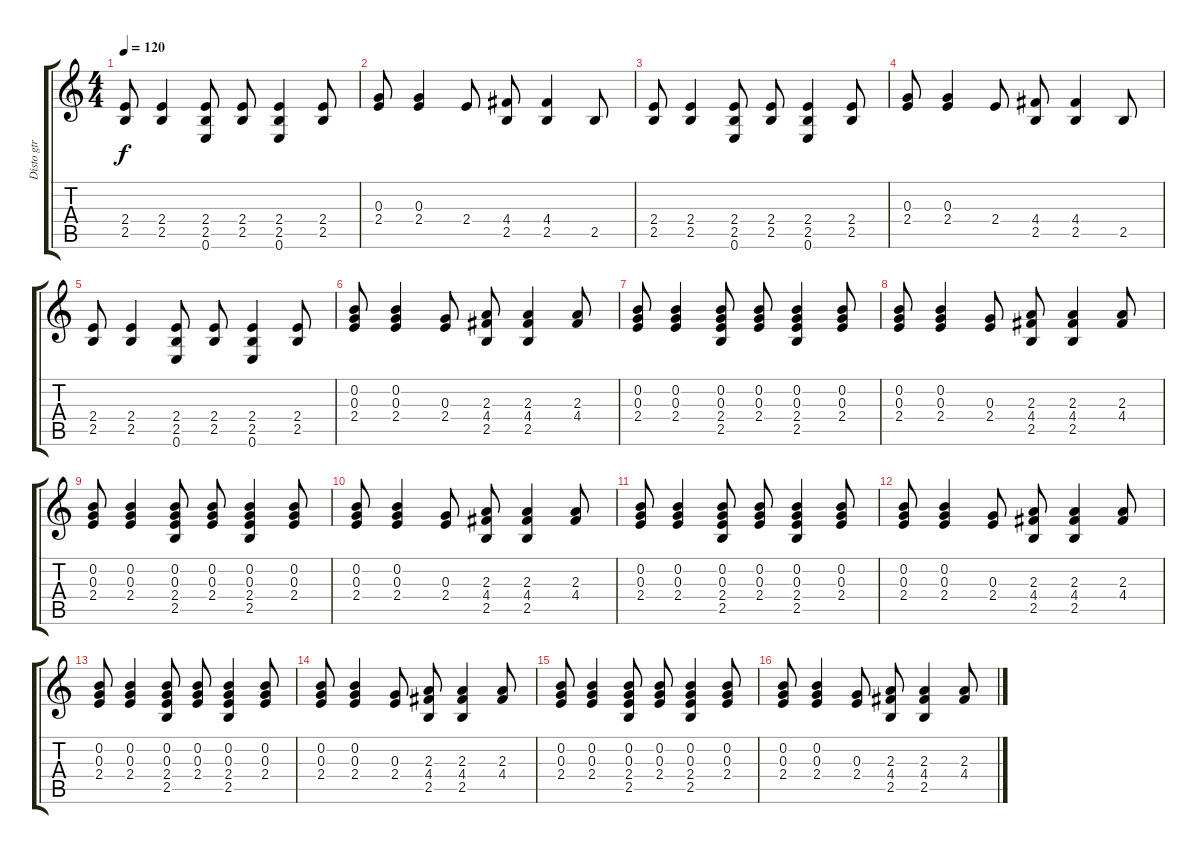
\track ("Disto gtr" "Disto gtr") {instrument distortionguitar}
\staff {score tabs}
\tuning (E4 B3 G3 D3 A2 E2) {hide}
\ts (4 4)
\tempo 120
\clef g2
\ks c
(2.4 2.5).8{dy f} (2.4 2.5).4 (2.4 2.5 0.6).8 (2.4 2.5).8 (2.4 2.5 0.6).4 (2.4 2.5).8 |
(0.3 2.4).8 (0.3 2.4).4 2.4.8 (4.4 2.5).8 (4.4 2.5).4 2.5.8 |
(2.4 2.5).8 (2.4 2.5).4 (2.4 2.5 0.6).8 (2.4 2.5).8 (2.4 2.5 0.6).4 (2.4 2.5).8 |
(0.3 2.4).8 (0.3 2.4).4 2.4.8 (4.4 2.5).8 (4.4 2.5).4 2.5.8 |
(2.4 2.5).8 (2.4 2.5).4 (2.4 2.5 0.6).8 (2.4 2.5).8 (2.4 2.5 0.6).4 (2.4 2.5).8 |
(0.2 0.3 2.4).8 (0.2 0.3 2.4).4 (0.3 2.4).8 (2.3 4.4 2.5).8 (2.3 4.4 2.5).4 (2.3 4.4).8 |
(0.2 0.3 2.4).8 (0.2 0.3 2.4).4 (0.2 0.3 2.4 2.5).8 (0.2 0.3 2.4).8 (0.2 0.3 2.4 2.5).4 (0.2 0.3 2.4).8 |
(0.2 0.3 2.4).8 (0.2 0.3 2.4).4 (0.3 2.4).8 (2.3 4.4 2.5).8 (2.3 4.4 2.5).4 (2.3 4.4).8 |
(0.2 0.3 2.4).8 (0.2 0.3 2.4).4 (0.2 0.3 2.4 2.5).8 (0.2 0.3 2.4).8 (0.2 0.3 2.4 2.5).4 (0.2 0.3 2.4).8 |
(0.2 0.3 2.4).8 (0.2 0.3 2.4).4 (0.3 2.4).8 (2.3 4.4 2.5).8 (2.3 4.4 2.5).4 (2.3 4.4).8 |
(0.2 0.3 2.4).8 (0.2 0.3 2.4).4 (0.2 0.3 2.4 2.5).8 (0.2 0.3 2.4).8 (0.2 0.3 2.4 2.5).4 (0.2 0.3 2.4).8 |
(0.2 0.3 2.4).8 (0.2 0.3 2.4).4 (0.3 2.4).8 (2.3 4.4 2.5).8 (2.3 4.4 2.5).4 (2.3 4.4).8 |
(0.2 0.3 2.4).8 (0.2 0.3 2.4).4 (0.2 0.3 2.4 2.5).8 (0.2 0.3 2.4).8 (0.2 0.3 2.4 2.5).4 (0.2 0.3 2.4).8 |
(0.2 0.3 2.4).8 (0.2 0.3 2.4).4 (0.3 2.4).8 (2.3 4.4 2.5).8 (2.3 4.4 2.5).4 (2.3 4.4).8 |
(0.2 0.3 2.4).8 (0.2 0.3 2.4).4 (0.2 0.3 2.4 2.5).8 (0.2 0.3 2.4).8 (0.2 0.3 2.4 2.5).4 (0.2 0.3 2.4).8 |
(0.2 0.3 2.4).8 (0.2 0.3 2.4).4 (0.3 2.4).8 (2.3 4.4 2.5).8 (2.3 4.4 2.5).4 (2.3 4.4).8
